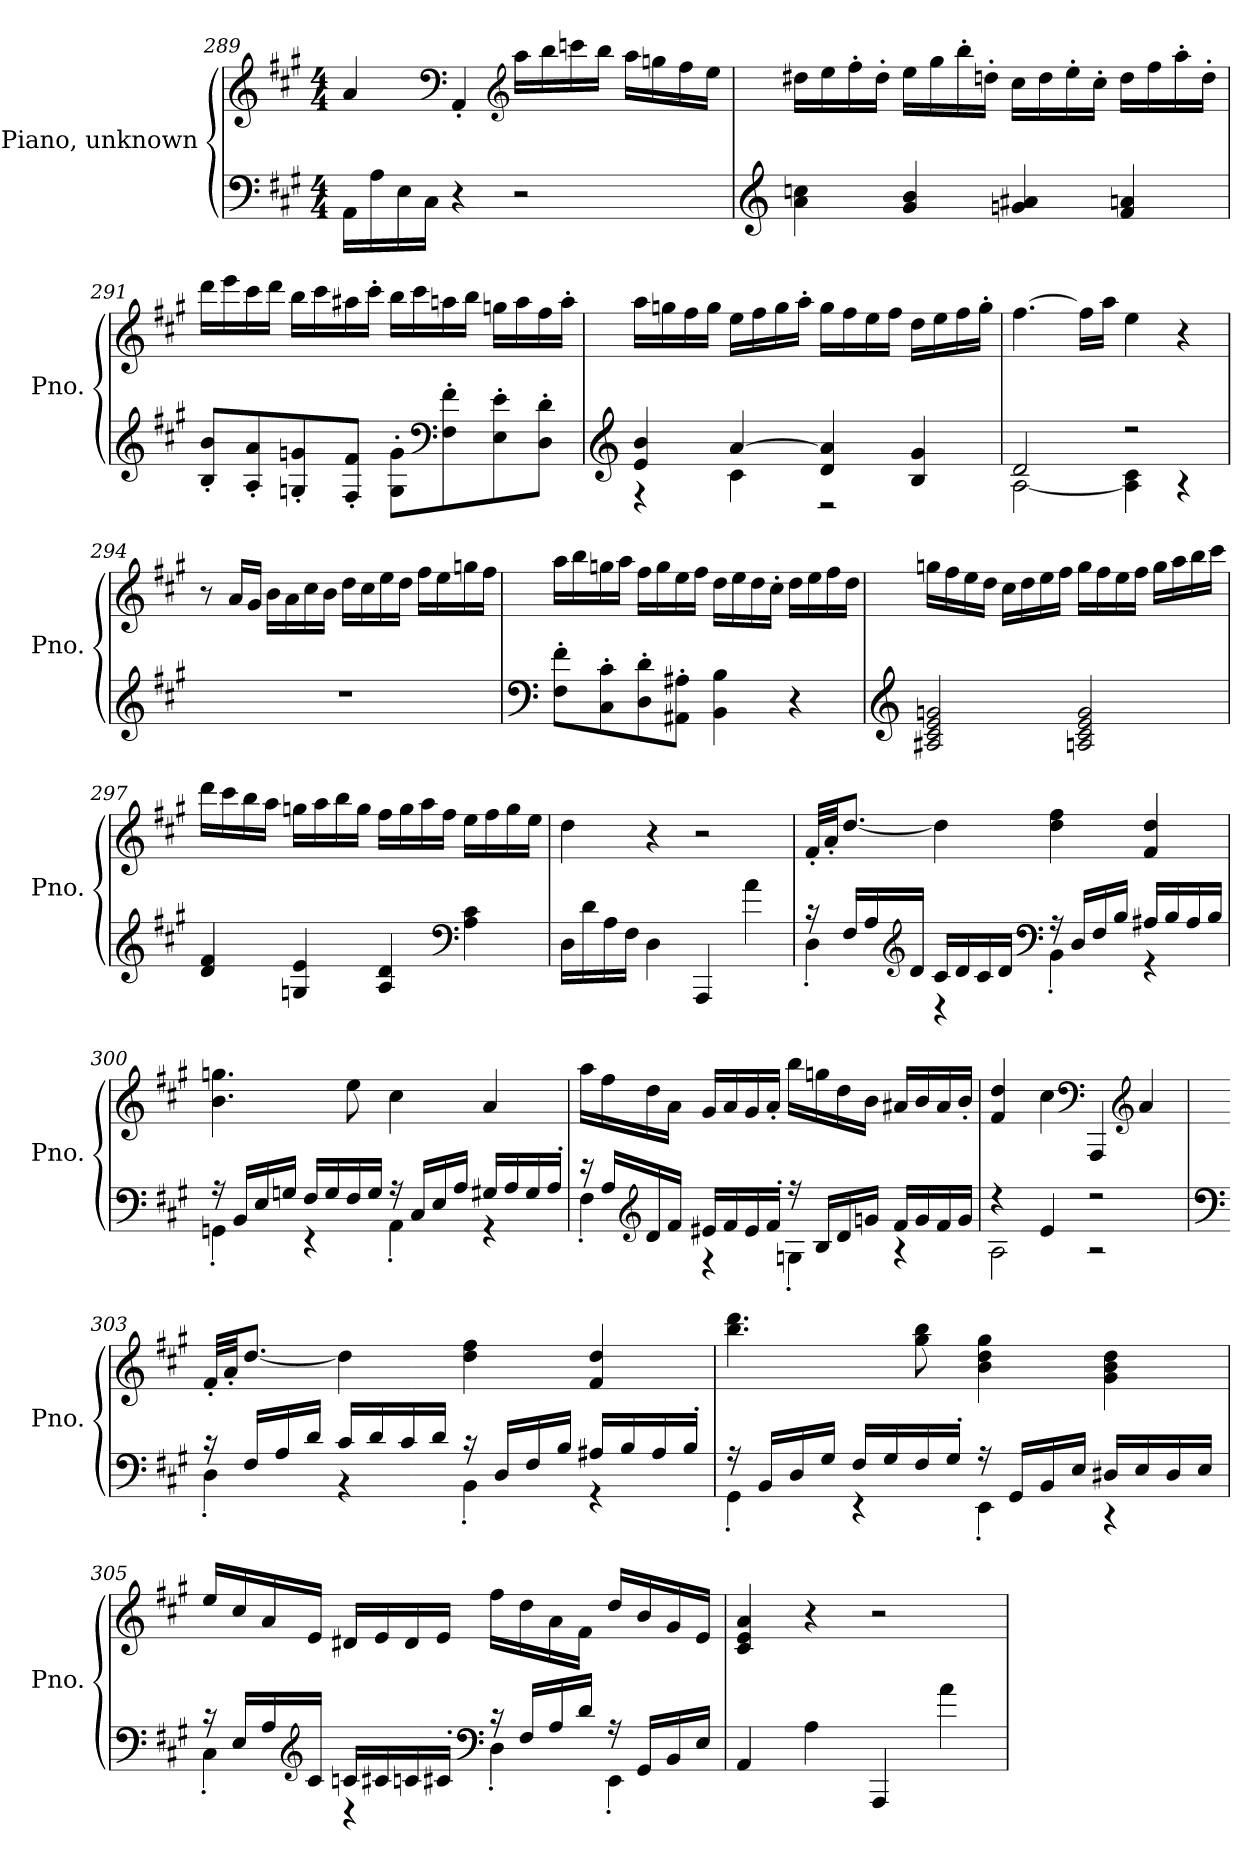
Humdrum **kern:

**kern	**kern
*part1	*part1
*staff2	*staff1
*I"Piano, unknown	*
*I'Pno.	*
*clefF4	*clefG2
*k[f#c#g#]	*k[f#c#g#]
*M4/4	*M4/4
=289	=289
16AA\LL	4a/
16A\	.
16E\	.
16C#\JJ	.
*	*clefF4
4r	4AA'/
*	*clefG2
2r	16aa\LL
.	16bb\
.	16cccn\
.	16bb\JJ
.	16aa\LL
.	16ggn\
.	16ff#\
.	16ee\JJ
!!LO:PB:g=z
=290	=290
*clefG2	*
4a\ 4ccn\	16dd#X\LL
.	16ee\
.	16ff#'\
.	16dd#'\JJ
4g#/ 4b/	16ee\LL
.	16gg#\
.	16bb'\
.	16ddn'\JJ
4gn/ 4a#X/	16cc#\LL
.	16dd\
.	16ee'\
.	16cc#'\JJ
4f#/ 4an/	16dd\LL
.	16ff#\
.	16aa'\
.	16dd'\JJ
=291	=291
8B/' 8b/'L	16ddd\LL
.	16eee\
8A/' 8a/'	16ccc#\
.	16ddd\JJ
8Gn/' 8gn/'	16bb\LL
.	16ccc#\
8F#/' 8f#/'J	16aa#X\
.	16ccc#'\JJ
8G\' 8g\'L	16bb\LL
.	16ccc#\
*clefF4	*
8F#\' 8f#\'	16aan\
.	16bb\JJ
8E\' 8e\'	16ggn\LL
.	16aa\
8D\' 8d\'J	16ff#\
.	16aa'\JJ
!!LO:LB:g=z
=292	=292
*clefG2	*
*^	*
4e/ 4b/	4r	16aa\LL
.	.	16ggn\
.	.	16ff#\
.	.	16gg\JJ
[4a/	4c#\	16ee\LL
.	.	16ff#\
.	.	16gg\
.	.	16aa'\JJ
4d/ 4a/]	2r	16gg\LL
.	.	16ff#\
.	.	16ee\
.	.	16ff#\JJ
4B/ 4g#/	.	16dd\LL
.	.	16ee\
.	.	16ff#\
.	.	16gg'\JJ
=293	=293	=293
2d/	[2A\	[4.ff#\
.	.	16ff#\LL]
.	.	16aa\JJ
2r	4A\] 4c#\	4ee\
.	4r	4r
*v	*v	*
=294	=294
1r	8r
.	16a/LL
.	16g#/JJ
.	16b\LL
.	16a\
.	16cc#\
.	16b\JJ
.	16dd\LL
.	16cc#\
.	16ee\
.	16dd\JJ
.	16ff#\LL
.	16ee\
.	16ggn\
.	16ff#\JJ
!!LO:LB:g=z
=295	=295
*clefF4	*
8F#\' 8f#\'L	16aa\LL
.	16bb\
8C#\' 8c#\'	16ggn\
.	16aa\JJ
8D\' 8d\'	16ff#\LL
.	16gg\
8AA#X\' 8A#X\'J	16ee\
.	16ff#\JJ
4BB\ 4B\	16dd\LL
.	16ee\
.	16dd\
.	16cc#'\JJ
4r	16dd\LL
.	16ee\
.	16ff#\
.	16dd\JJ
=296	=296
*clefG2	*
2A#X/ 2c#/ 2e/ 2gn/	16ggn\LL
.	16ff#\
.	16ee\
.	16dd\JJ
.	16cc#\LL
.	16dd\
.	16ee\
.	16ff#\JJ
2An/ 2c#/ 2e/ 2g/	16gg\LL
.	16ff#\
.	16ee\
.	16ff#\JJ
.	16gg\LL
.	16aa\
.	16bb\
.	16ccc#\JJ
!!LO:LB:g=z
=297	=297
4d/ 4f#/	16ddd\LL
.	16ccc#\
.	16bb\
.	16aa\JJ
4Gn/ 4e/	16ggn\LL
.	16aa\
.	16bb\
.	16gg\JJ
4A/ 4d/	16ff#\LL
.	16gg\
.	16aa\
.	16ff#\JJ
*clefF4	*
4A\ 4c#\	16ee\LL
.	16ff#\
.	16gg\
.	16ee\JJ
=298	=298
16D\LL	4dd\
16d\	.
16A\	.
16F#\JJ	.
4D\	4r
4AAA/	2r
4a\	.
!!LO:LB:g=z
=299	=299
*^	*
16r	4D'\	32f#'/LLL
.	.	32a'/JJ
16F#/LL	.	[8.dd/J
16A/	.	.
*clefG2	*	*
16d/JJ	.	.
16c#/LL	4r	4dd\]
16d/	.	.
16c#/	.	.
16d/JJ	.	.
*clefF4	*	*
16r	4BB'\	4dd\ 4ff#\
16D/LL	.	.
16F#/	.	.
16B/JJ	.	.
16A#X/LL	4r	4f#/ 4dd/
16B/	.	.
16A#/	.	.
16B/JJ	.	.
=300	=300	=300
16r	4GGn'\	4.b\ 4.ggn\
16BB/LL	.	.
16E/	.	.
16Gn/JJ	.	.
16F#/LL	4r	.
16G/	.	.
16F#/	.	8ee\
16G/JJ	.	.
16r	4AA'\	4cc#\
16C#/LL	.	.
16E/	.	.
16A/JJ	.	.
16G#X/LL	4r	4a/
16A/	.	.
16G#/	.	.
16A'/JJ	.	.
!!LO:LB:g=z
=301	=301	=301
16r	4F#'\	16aa\LL
16A/LL	.	16ff#\
*clefG2	*	*
16d/	.	16dd\
16f#/JJ	.	16a\JJ
16e#X/LL	4r	16g#/LL
16f#/	.	16a/
16e#/	.	16g#/
16f#'/JJ	.	16a'/JJ
16r	4Gn'\	16bb\LL
16B/LL	.	16ggn\
16d/	.	16dd\
16gn/JJ	.	16b\JJ
16f#/LL	4r	16a#X/LL
16g/	.	16b/
16f#/	.	16a#/
16g/JJ	.	16b'/JJ
=302	=302	=302
4r	2A\	4f#/ 4dd/
4e/	.	4cc#\
*	*	*clefF4
2r	2r	4AAA/
*	*	*clefG2
.	.	4a/
!!LO:PB:g=z
=303	=303	=303
*clefF4	*	*
16r	4D'\	32f#'/LLL
.	.	32a'/JJ
16F#/LL	.	[8.dd/J
16A/	.	.
16d/JJ	.	.
16c#/LL	4r	4dd\]
16d/	.	.
16c#/	.	.
16d/JJ	.	.
16r	4BB'\	4dd\ 4ff#\
16D/LL	.	.
16F#/	.	.
16B/JJ	.	.
16A#X/LL	4r	4f#/ 4dd/
16B/	.	.
16A#/	.	.
16B'/JJ	.	.
=304	=304	=304
16r	4GG#'\	4.bb\ 4.ddd\
16BB/LL	.	.
16D/	.	.
16G#/JJ	.	.
16F#/LL	4r	.
16G#/	.	.
16F#/	.	8gg#\ 8bb\
16G#'/JJ	.	.
16r	4EE'\	4b\ 4dd\ 4gg#\
16GG#/LL	.	.
16BB/	.	.
16E/JJ	.	.
16D#X/LL	4r	4g#\ 4b\ 4dd\
16E/	.	.
16D#/	.	.
16E/JJ	.	.
!!LO:LB:g=z
=305	=305	=305
16r	4C#'\	16ee/LL
16E/LL	.	16cc#/
16A/	.	16a/
*clefG2	*	*
16c#/JJ	.	16e/JJ
16cn/LL	4r	16d#X/LL
16c#X/	.	16e/
16cn/	.	16d#/
16c#X'/JJ	.	16e/JJ
*clefF4	*	*
16r	4D'\	16ff#\LL
16F#/LL	.	16dd\
16A/	.	16a\
16d/JJ	.	16f#\JJ
16r	4EE'\	16dd/LL
16GG#/LL	.	16b/
16BB/	.	16g#/
16E/JJ	.	16e/JJ
*v	*v	*
=306	=306
4AA/	4c#/ 4e/ 4a/
4A\	4r
4AAA/	2r
4a\	.
=	=
*-	*-
